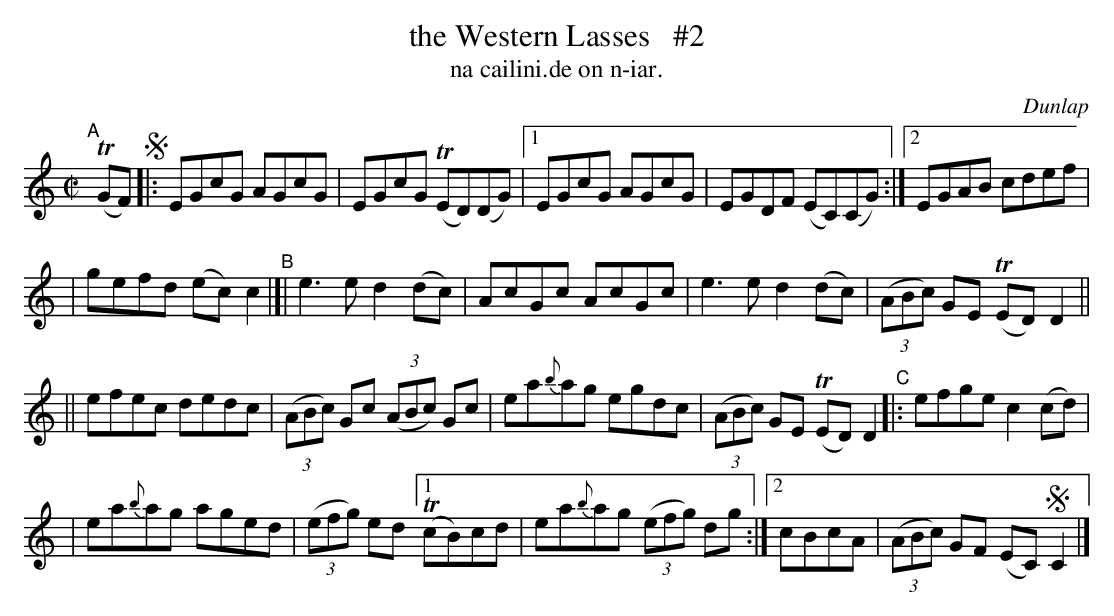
X:1
T: the Western Lasses   #2
T: na cailini.de on n-iar.
O: Dunlap
M: C|
L: 1/8
K: C
"^A"[|] T(GF) !segno!|: EGcG AGcG | EGcG T(ED)(DG) |[1 EGcG AGcG | EGDF (EC)(CG) :|2 EGAB cdef |
| gefd (ec) c2 "^B"|[| e3e d2(dc) | AcGc AcGc | e3e d2(dc) | ((3ABc) GE T(ED)D2 ||
|| efec dedc | ((3ABc) Gc ((3ABc) Gc | ea{b}ag egdc | ((3ABc) GE T(ED) D2 "^C"|: efge c2(cd) |
| ea{b}ag aged | ((3efg) ed [1 T(cB)cd | ea{b}ag ((3efg) dg :|[2 cBcA | ((3ABc) GF (EC)!segno!C2 |]
